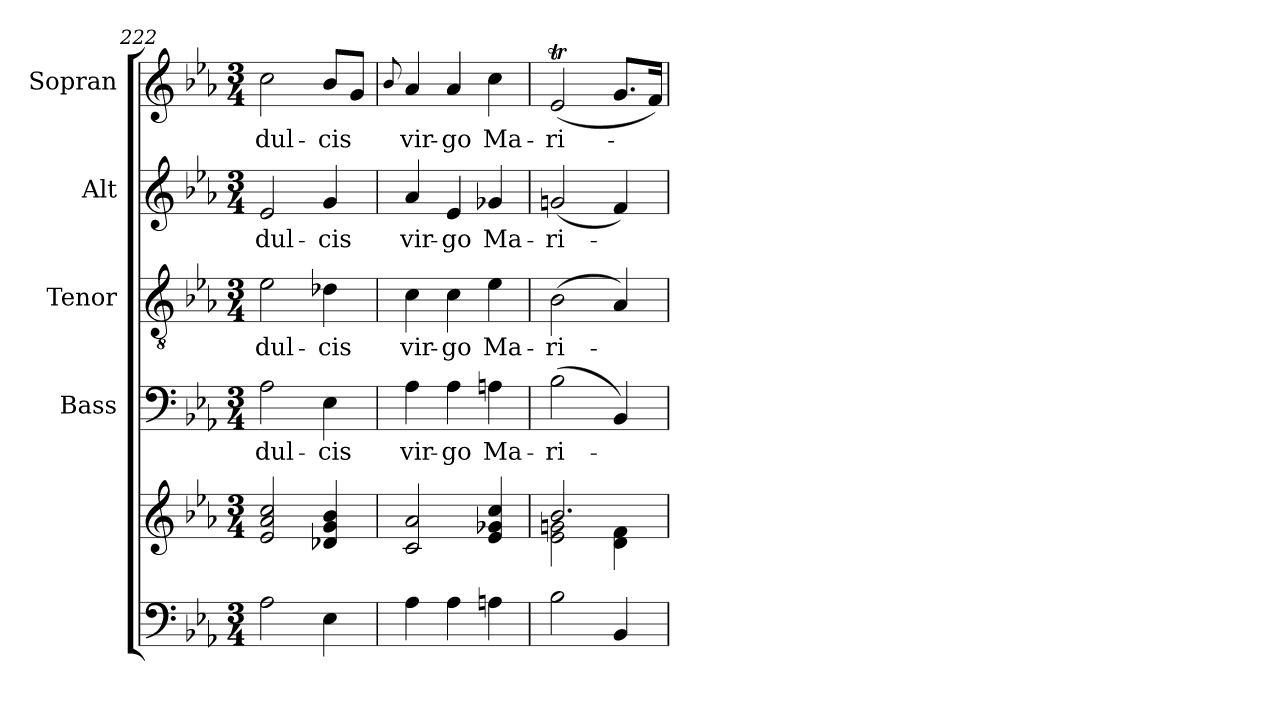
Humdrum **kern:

**kern	**kern	**kern	**text	**kern	**text	**kern	**text	**kern	**text
*part5	*part5	*part4	*part4	*part3	*part3	*part2	*part2	*part1	*part1
*staff6	*staff5	*staff4	*staff4	*staff3	*staff3	*staff2	*staff2	*staff1	*staff1
*	*	*I"Bass	*	*I"Tenor	*	*I"Alt	*	*I"Sopran	*
*	*	*I'B.	*	*I'T.	*	*I'A.	*	*I'S.	*
*clefF4	*clefG2	*clefF4	*	*clefGv2	*	*clefG2	*	*clefG2	*
*k[b-e-a-]	*k[b-e-a-]	*k[b-e-a-]	*	*k[b-e-a-]	*	*k[b-e-a-]	*	*k[b-e-a-]	*
*E-:	*E-:	*E-:	*	*E-:	*	*E-:	*	*E-:	*
*M3/4	*M3/4	*M3/4	*	*M3/4	*	*M3/4	*	*M3/4	*
=222	=222	=222	=222	=222	=222	=222	=222	=222	=222
!	!	!	!LO:LY:b	!	!LO:LY:b	!	!LO:LY:b	!	!LO:LY:b
2A-\	2e-/ 2a-/ 2cc/	2A-\	dul-	2e-\	dul-	2e-/	dul-	2cc\	dul-
!	!	!	!LO:LY:b	!	!LO:LY:b	!	!LO:LY:b	!	!LO:LY:b
4E-\	4d-X/ 4g/ 4b-/	4E-\	-cis	4d-X\	-cis	4g/	-cis	8b-/L	-cis
.	.	.	.	.	.	.	.	8g/J	.
=223	=223	=223	=223	=223	=223	=223	=223	=223	=223
.	.	.	.	.	.	.	.	8qqb-/	.
!	!	!	!LO:LY:b	!	!LO:LY:b	!	!LO:LY:b	!	!LO:LY:b
4A-\	2c/ 2a-/	4A-\	vir-	4c\	vir-	4a-/	vir-	4a-/	vir-
!	!	!	!LO:LY:b	!	!LO:LY:b	!	!LO:LY:b	!	!LO:LY:b
4A-\	.	4A-\	-go	4c\	-go	4e-/	-go	4a-/	-go
!	!	!	!LO:LY:b	!	!LO:LY:b	!	!LO:LY:b	!	!LO:LY:b
4An\	4e-/ 4g-X/ 4cc/	4An\	Ma-	4e-\	Ma-	4g-X/	Ma-	4cc\	Ma-
!!LO:LB:g=z
=224	=224	=224	=224	=224	=224	=224	=224	=224	=224
*	*^	*	*	*	*	*	*	*	*
!	!	!	!	!LO:LY:b	!	!LO:LY:b	!	!LO:LY:b	!	!LO:LY:b
2B-\	2.b-/	2e-\ 2gn\	(>2B-\	-ri-	(>2B-\	-ri-	(<2gn/	-ri-	(<2e-T/	-ri-
4BB-/	.	4d\ 4f\	4BB-/)	.	4A-/)	.	4f/)	.	8.g/L	.
.	.	.	.	.	.	.	.	.	16f/Jk)	.
*	*v	*v	*	*	*	*	*	*	*	*
=	=	=	=	=	=	=	=	=	=
*-	*-	*-	*-	*-	*-	*-	*-	*-	*-
